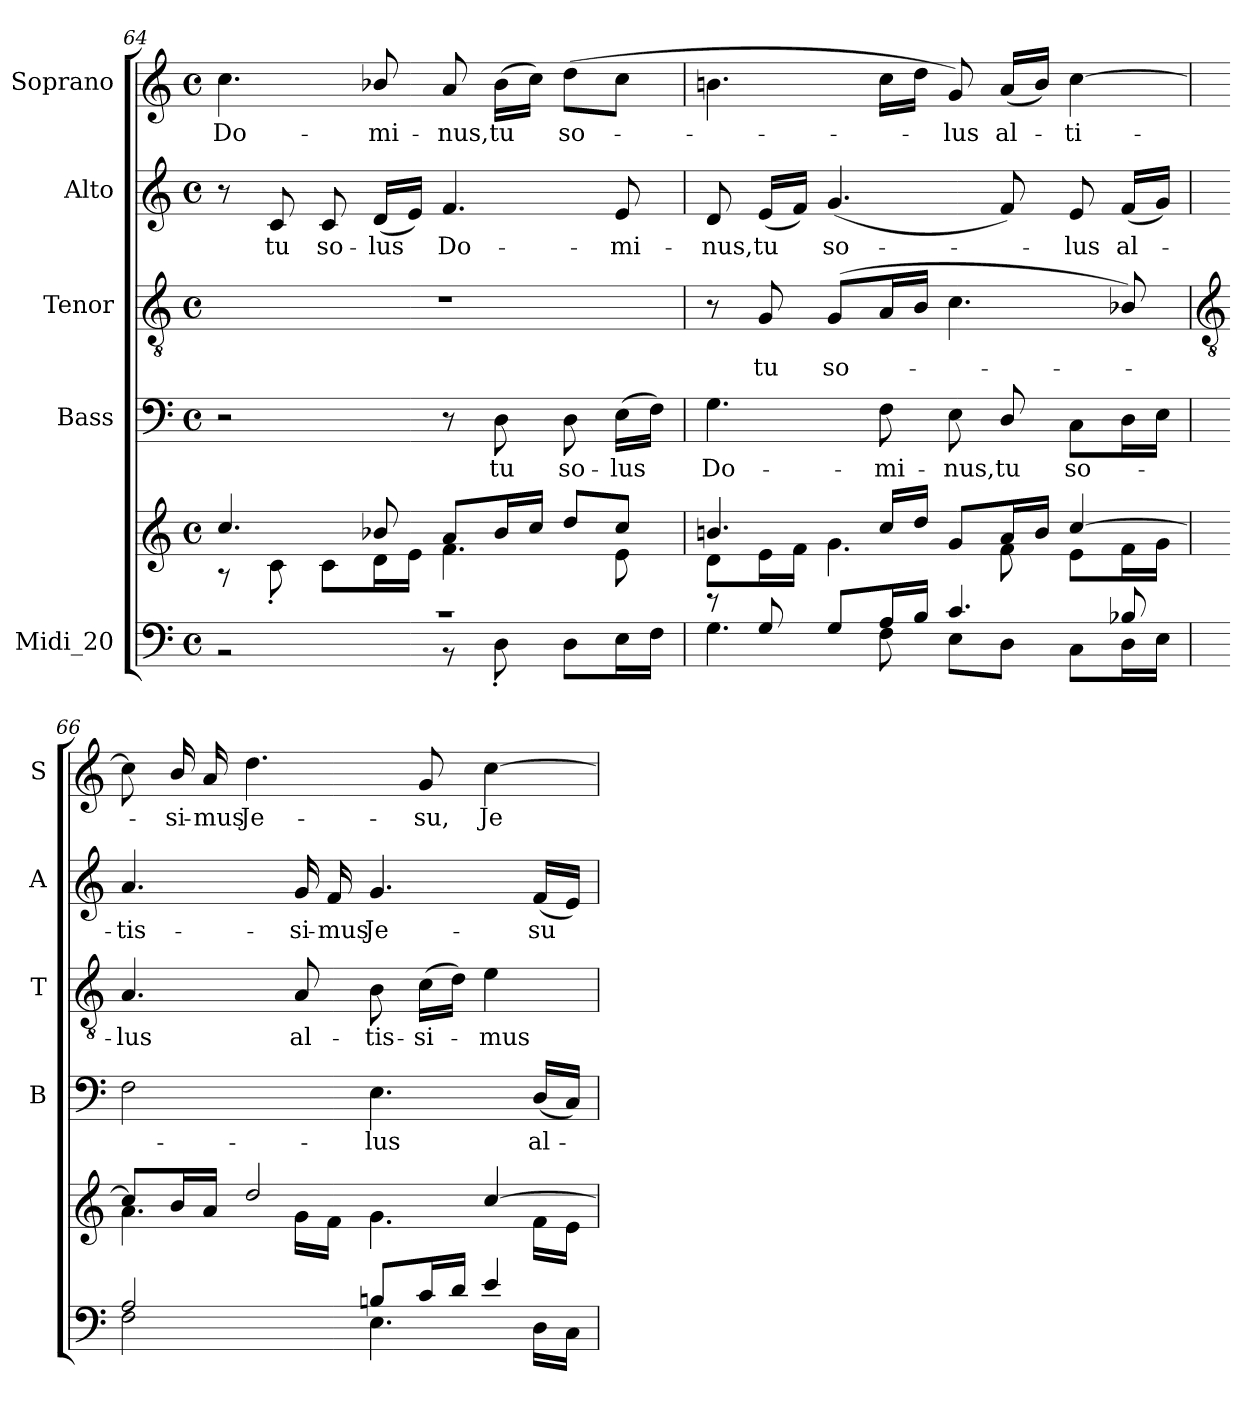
**kern	**kern	**kern	**text	**kern	**text	**kern	**text	**kern	**text
*part5	*part5	*part4	*part4	*part3	*part3	*part2	*part2	*part1	*part1
*staff6	*staff5	*staff4	*staff4	*staff3	*staff3	*staff2	*staff2	*staff1	*staff1
*I"Midi_20	*	*I"Bass	*	*I"Tenor	*	*I"Alto	*	*I"Soprano	*
*	*	*I'B	*	*I'T	*	*I'A	*	*I'S	*
*clefF4	*clefG2	*clefF4	*	*clefGv2	*	*clefG2	*	*clefG2	*
*k[]	*k[]	*k[]	*	*k[]	*	*k[]	*	*k[]	*
*C:	*C:	*C:	*	*C:	*	*C:	*	*C:	*
*M4/4	*M4/4	*M4/4	*	*M4/4	*	*M4/4	*	*M4/4	*
*met(c)	*met(c)	*met(c)	*	*met(c)	*	*met(c)	*	*met(c)	*
=64	=64	=64	=64	=64	=64	=64	=64	=64	=64
*^	*^	*	*	*	*	*	*	*	*
!	!	!	!	!	!	!	!	!	!	!	!LO:LY:b
1r	2r	4.cc/	8r	2r	.	1r	.	8r	.	4.cc	Do-
!	!	!	!	!	!	!	!	!	!LO:LY:b	!	!
.	.	.	8c'\	.	.	.	.	8c	tu	.	.
!	!	!	!	!	!	!	!	!	!LO:LY:b	!	!
.	.	.	8c\L	.	.	.	.	8c	so-	.	.
!	!	!	!	!	!	!	!	!	!LO:LY:b	!	!LO:LY:b
.	.	8b-X/	16d\L	.	.	.	.	(<16dLL	-lus	8b-X/	-mi-
.	.	.	16e\JJ	.	.	.	.	16eJJ)	.	.	.
!	!	!	!	!	!	!	!	!	!LO:LY:b	!	!LO:LY:b
.	8r	8a/L	4.f\	8r	.	.	.	4.f	Do-	8a	-nus,
!	!	!	!	!	!LO:LY:b	!	!	!	!	!	!LO:LY:b
.	8D'\	16b-/L	.	8D	tu	.	.	.	.	(>16b-LL	tu
.	.	16cc/JJ	.	.	.	.	.	.	.	16ccJJ)	.
!	!	!	!	!	!LO:LY:b	!	!	!	!	!	!LO:LY:b
.	8D\L	8dd/L	.	8D	so-	.	.	.	.	(>8ddL	so-
!	!	!	!	!	!LO:LY:b	!	!	!	!LO:LY:b	!	!
.	16E\L	8cc/J	8e\	(>16ELL	-lus	.	.	8e	-mi-	8ccJ	.
.	16F\JJ	.	.	16FJJ)	.	.	.	.	.	.	.
=65	=65	=65	=65	=65	=65	=65	=65	=65	=65	=65	=65
!	!	!	!	!	!LO:LY:b	!	!	!	!LO:LY:b	!	!
8r	4.G\	4.bn/	8d\L	4.G	Do-	8r	.	8d	-nus,	4.bn	.
!	!	!	!	!	!	!	!LO:LY:b	!	!LO:LY:b	!	!
8G/	.	.	16e\L	.	.	8G	tu	(<16eLL	tu	.	.
.	.	.	16f\JJ	.	.	.	.	16fJJ)	.	.	.
!	!	!	!	!	!	!	!LO:LY:b	!	!LO:LY:b	!	!
8G/L	.	.	4.g\	.	.	(<8GL	so-	(<4.g	so-	.	.
!	!	!	!	!	!LO:LY:b	!	!	!	!	!	!
16A/L	8F\	16cc/LL	.	8F	-mi-	16AL	.	.	.	16ccLL	.
16B/JJ	.	16dd/JJ	.	.	.	16BJJ	.	.	.	16ddJJ	.
!	!	!	!	!	!LO:LY:b	!	!	!	!	!	!LO:LY:b
4.c/	8E\L	8g/L	.	8E	-nus,	4.c	.	.	.	8g)	lus
!	!	!	!	!	!LO:LY:b	!	!	!	!	!	!LO:LY:b
.	8D\J	16a/L	8f\	8D/	tu	.	.	8f)	.	(<16aLL	al-
.	.	16b/JJ	.	.	.	.	.	.	.	16bJJ)	.
!	!	!	!	!	!LO:LY:b	!	!	!	!LO:LY:b	!	!LO:LY:b
.	8C\L	[4cc/	8e\L	8CL	so-	.	.	8e	lus	[4cc	ti-
!	!	!	!	!	!	!	!	!	!LO:LY:b	!	!
8B-X/	16D\L	.	16f\L	16DL	.	8B-X/)	.	(<16fLL	al-	.	.
.	16E\JJ	.	16g\JJ	16EJJ	.	.	.	16gJJ)	.	.	.
!!LO:LB:g=z
=66	=66	=66	=66	=66	=66	=66	=66	=66	=66	=66	=66
*	*	*	*	*	*	*clefGv2	*	*	*	*	*
!	!	!	!	!	!	!	!LO:LY:b	!	!LO:LY:b	!	!
2A/	2F\	8cc/L]	4.a\	2F	.	4.A	lus	4.a	tis-	8cc]	.
!	!	!	!	!	!	!	!	!	!	!	!LO:LY:b
.	.	16b/L	.	.	.	.	.	.	.	16b/	si-
!	!	!	!	!	!	!	!	!	!	!	!LO:LY:b
.	.	16a/JJ	.	.	.	.	.	.	.	16a	-mus
!	!	!	!	!	!	!	!	!	!	!	!LO:LY:b
.	.	2dd/	.	.	.	.	.	.	.	4.dd	Je-
!	!	!	!	!	!	!	!LO:LY:b	!	!LO:LY:b	!	!
.	.	.	16g\LL	.	.	8A	al-	16g	-si-	.	.
!	!	!	!	!	!	!	!	!	!LO:LY:b	!	!
.	.	.	16f\JJ	.	.	.	.	16f	-mus	.	.
!	!	!	!	!	!LO:LY:b	!	!LO:LY:b	!	!LO:LY:b	!	!
8Bn/L	4.E\	.	4.g\	4.E	lus	8B	-tis-	4.g	Je-	.	.
!	!	!	!	!	!	!	!LO:LY:b	!	!	!	!LO:LY:b
16c/L	.	.	.	.	.	(>16cLL	-si-	.	.	8g	-su,
16d/JJ	.	.	.	.	.	16dJJ)	.	.	.	.	.
!	!	!	!	!	!	!	!LO:LY:b	!	!	!	!LO:LY:b
4e/	.	[4cc/	.	.	.	4e	mus	.	.	[4cc	Je-
!	!	!	!	!	!LO:LY:b	!	!	!	!LO:LY:b	!	!
.	16D\LL	.	16f\LL	(<16DLL	al-	.	.	(<16fLL	-su	.	.
.	16C\JJ	.	16e\JJ	16CJJ)	.	.	.	16eJJ)	.	.	.
*v	*v	*	*	*	*	*	*	*	*	*	*
*	*v	*v	*	*	*	*	*	*	*	*
=	=	=	=	=	=	=	=	=	=
*-	*-	*-	*-	*-	*-	*-	*-	*-	*-
